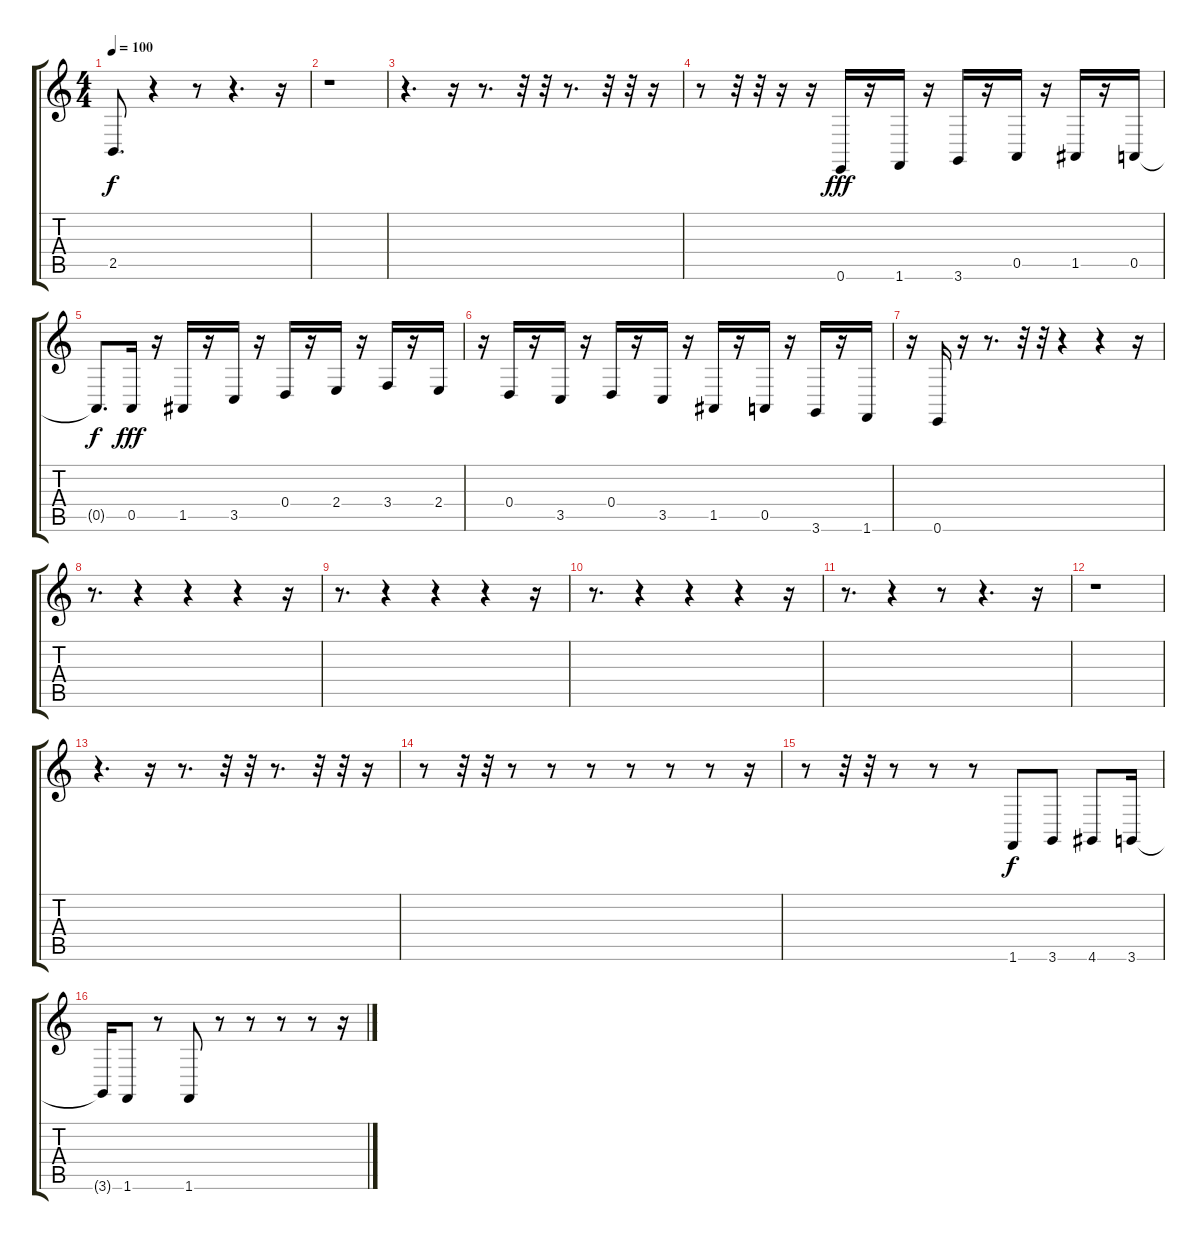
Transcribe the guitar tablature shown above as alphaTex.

\track "" {instrument stringensemble1}
\staff {score tabs}
\tuning (E4 B3 G3 D3 A2 E2) {hide}
\ts (4 4)
\tempo 100
\clef g2
\ks c
2.5{t}.8{d dy f} r.4 r.8{instrument acousticbass} r.4{d} r.16 |
r.1 |
r.4{d} r.16 r.8{d instrument stringensemble1} r.32 r.32 r.8{d} r.32 r.32 r.16 |
r.8 r.32 r.32 r.16 r.16 0.6.16{dy fff} r.16 1.6.16 r.16 3.6.16 r.16 0.5.16 r.16 1.5.16 r.16 0.5.16 |
0.5{t}.8{d dy f} 0.5.16{dy fff} r.16 1.5.16 r.16 3.5.16 r.16 0.4.16 r.16 2.4.16 r.16 3.4.16 r.16 2.4.16 |
r.16 0.4.16 r.16 3.5.16 r.16 0.4.16 r.16 3.5.16 r.16 1.5.16 r.16 0.5.16 r.16 3.6.16 r.16 1.6.16 |
r.16 0.6.16 r.16 r.8{d} r.32 r.32 r.4 r.4 r.16 |
r.8{d} r.4 r.4 r.4 r.16 |
r.8{d} r.4 r.4 r.4 r.16 |
r.8{d} r.4 r.4 r.4 r.16 |
r.8{d} r.4 r.8{instrument acousticbass} r.4{d} r.16 |
r.1 |
r.4{d} r.16 r.8{d instrument acousticbass} r.32 r.32 r.8{d} r.32 r.32 r.16 |
r.8 r.32 r.32 r.8 r.8 r.8 r.8 r.8 r.8 r.16 |
r.8 r.32 r.32 r.8 r.8 r.8 1.6.8{dy f} 3.6.8 4.6.8 3.6.16 |
3.6{t}.16 1.6.8 r.8 1.6.8 r.8 r.8 r.8 r.8 r.16
